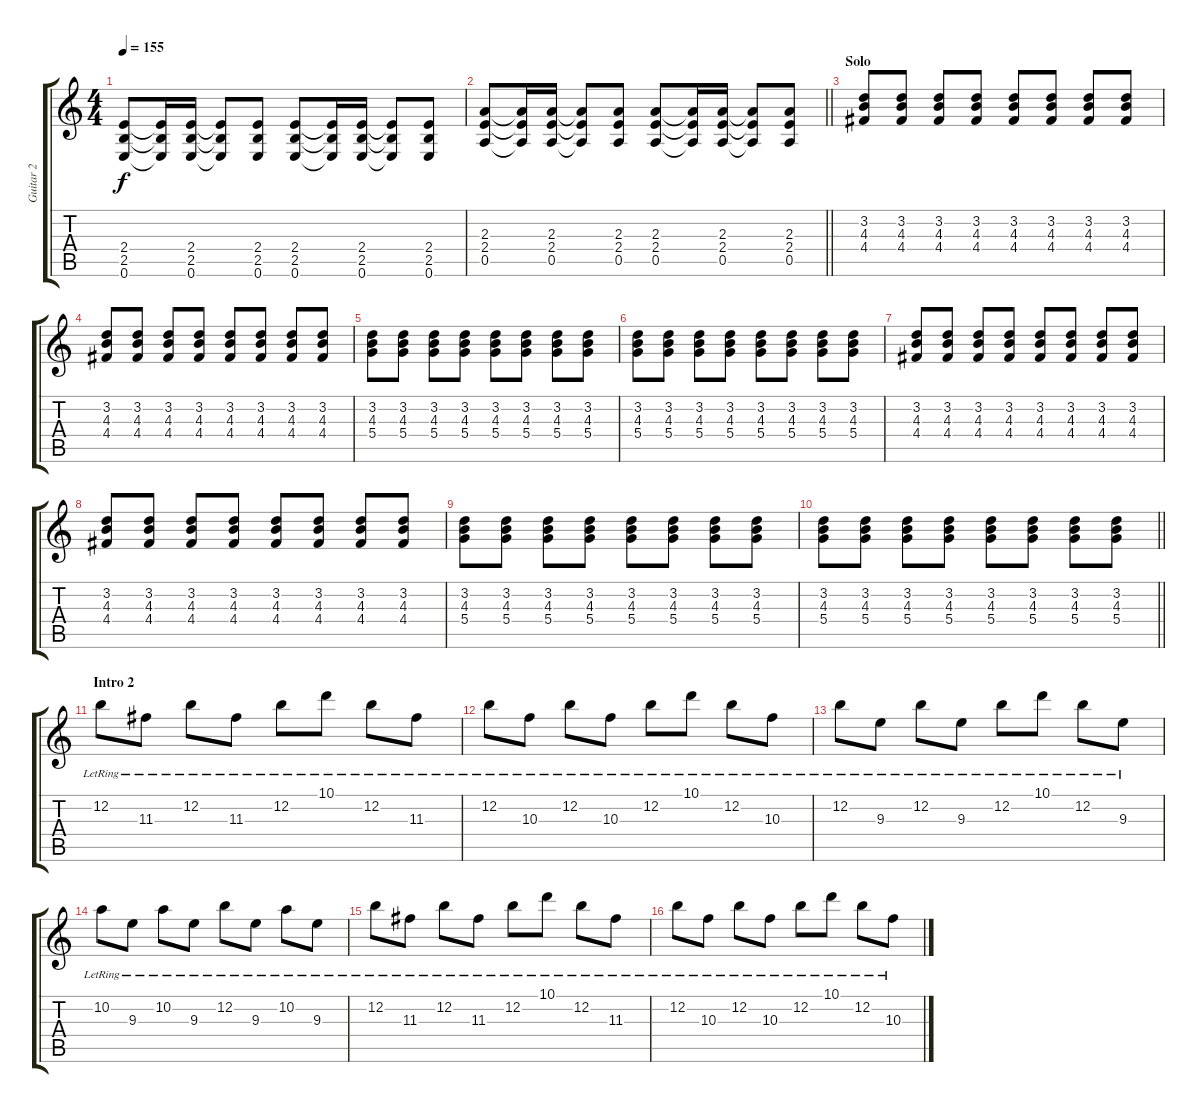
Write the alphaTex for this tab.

\track ("Guitar 2" "Guitar 2") {instrument overdrivenguitar}
\staff {score tabs}
\tuning (E4 B3 G3 D3 A2 E2) {hide}
\ts (4 4)
\tempo 155
\clef g2
\ks c
(2.4 2.5 0.6).8{dy f} (2.4{t} 2.5{t} 0.6{t}).16 (2.4 2.5 0.6).16 (2.4{t} 2.5{t} 0.6{t}).8 (2.4 2.5 0.6).8 (2.4 2.5 0.6).8 (2.4{t} 2.5{t} 0.6{t}).16 (2.4 2.5 0.6).16 (2.4{t} 2.5{t} 0.6{t}).8 (2.4 2.5 0.6).8 |
\barLineRight lightlight
(2.3 2.4 0.5).8 (2.3{t} 2.4{t} 0.5{t}).16 (2.3 2.4 0.5).16 (2.3{t} 2.4{t} 0.5{t}).8 (2.3 2.4 0.5).8 (2.3 2.4 0.5).8 (2.3{t} 2.4{t} 0.5{t}).16 (2.3 2.4 0.5).16 (2.3{t} 2.4{t} 0.5{t}).8 (2.3 2.4 0.5).8 |
\section ("" "Solo")
(3.2 4.3 4.4).8 (3.2 4.3 4.4).8 (3.2 4.3 4.4).8 (3.2 4.3 4.4).8 (3.2 4.3 4.4).8 (3.2 4.3 4.4).8 (3.2 4.3 4.4).8 (3.2 4.3 4.4).8 |
(3.2 4.3 4.4).8 (3.2 4.3 4.4).8 (3.2 4.3 4.4).8 (3.2 4.3 4.4).8 (3.2 4.3 4.4).8 (3.2 4.3 4.4).8 (3.2 4.3 4.4).8 (3.2 4.3 4.4).8 |
(3.2 4.3 5.4).8 (3.2 4.3 5.4).8 (3.2 4.3 5.4).8 (3.2 4.3 5.4).8 (3.2 4.3 5.4).8 (3.2 4.3 5.4).8 (3.2 4.3 5.4).8 (3.2 4.3 5.4).8 |
(3.2 4.3 5.4).8 (3.2 4.3 5.4).8 (3.2 4.3 5.4).8 (3.2 4.3 5.4).8 (3.2 4.3 5.4).8 (3.2 4.3 5.4).8 (3.2 4.3 5.4).8 (3.2 4.3 5.4).8 |
(3.2 4.3 4.4).8 (3.2 4.3 4.4).8 (3.2 4.3 4.4).8 (3.2 4.3 4.4).8 (3.2 4.3 4.4).8 (3.2 4.3 4.4).8 (3.2 4.3 4.4).8 (3.2 4.3 4.4).8 |
(3.2 4.3 4.4).8 (3.2 4.3 4.4).8 (3.2 4.3 4.4).8 (3.2 4.3 4.4).8 (3.2 4.3 4.4).8 (3.2 4.3 4.4).8 (3.2 4.3 4.4).8 (3.2 4.3 4.4).8 |
(3.2 4.3 5.4).8 (3.2 4.3 5.4).8 (3.2 4.3 5.4).8 (3.2 4.3 5.4).8 (3.2 4.3 5.4).8 (3.2 4.3 5.4).8 (3.2 4.3 5.4).8 (3.2 4.3 5.4).8 |
\barLineRight lightlight
(3.2 4.3 5.4).8 (3.2 4.3 5.4).8 (3.2 4.3 5.4).8 (3.2 4.3 5.4).8 (3.2 4.3 5.4).8 (3.2 4.3 5.4).8 (3.2 4.3 5.4).8 (3.2 4.3 5.4).8 |
\section ("" "Intro 2")
12.2{lr}.8{instrument electricguitarjazz} 11.3{lr}.8 12.2{lr}.8 11.3{lr}.8 12.2{lr}.8 10.1{lr}.8 12.2{lr}.8 11.3{lr}.8 |
12.2{lr}.8 10.3{lr}.8 12.2{lr}.8 10.3{lr}.8 12.2{lr}.8 10.1{lr}.8 12.2{lr}.8 10.3{lr}.8 |
12.2{lr}.8 9.3{lr}.8 12.2{lr}.8 9.3{lr}.8 12.2{lr}.8 10.1{lr}.8 12.2{lr}.8 9.3{lr}.8 |
10.2{lr}.8 9.3{lr}.8 10.2{lr}.8 9.3{lr}.8 12.2{lr}.8 9.3{lr}.8 10.2{lr}.8 9.3{lr}.8 |
12.2{lr}.8 11.3{lr}.8 12.2{lr}.8 11.3{lr}.8 12.2{lr}.8 10.1{lr}.8 12.2{lr}.8 11.3{lr}.8 |
12.2{lr}.8 10.3{lr}.8 12.2{lr}.8 10.3{lr}.8 12.2{lr}.8 10.1{lr}.8 12.2{lr}.8 10.3{lr}.8
